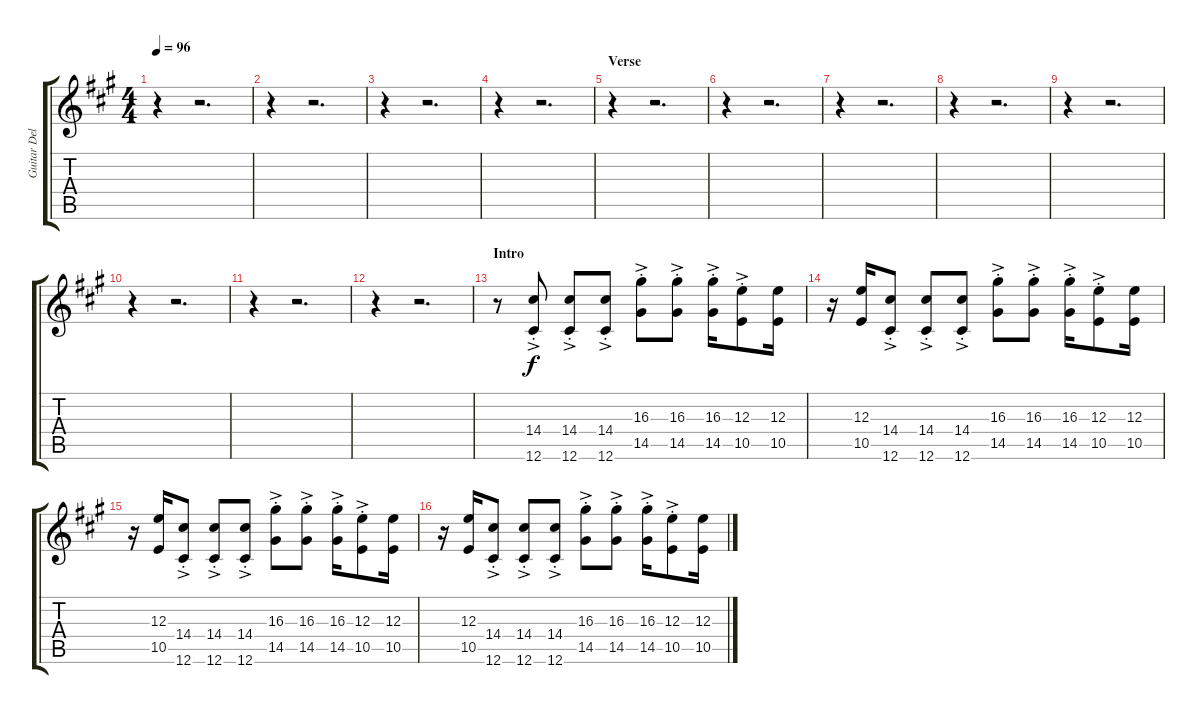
\track ("Guitar Delay" "Guitar Del") {instrument distortionguitar}
\staff {score tabs}
\tuning (Db4 Ab3 E3 B2 Gb2 Db2) {hide}
\ts (4 4)
\tempo 96
\clef g2
\ks a
r.4{dy f} r.2{d} |
r.4 r.2{d} |
r.4 r.2{d} |
r.4 r.2{d} |
\section ("" "Verse")
r.4 r.2{d} |
r.4 r.2{d} |
r.4 r.2{d} |
r.4 r.2{d} |
r.4 r.2{d} |
r.4 r.2{d} |
r.4 r.2{d} |
r.4 r.2{d} |
\section ("" "Intro")
r.8 (14.4{ac st} 12.6{ac st}).8 (14.4{ac st} 12.6{ac st}).8 (14.4{ac st} 12.6{ac st}).8 (16.3{ac st} 14.5{ac st}).8 (16.3{ac st} 14.5{ac st}).8 (16.3{ac st} 14.5{ac st}).16 (12.3{ac st} 10.5{ac st}).8 (12.3 10.5).16 |
r.16 (12.3 10.5).16 (14.4{ac st} 12.6{ac st}).8 (14.4{ac st} 12.6{ac st}).8 (14.4{ac st} 12.6{ac st}).8 (16.3{ac st} 14.5{ac st}).8 (16.3{ac st} 14.5{ac st}).8 (16.3{ac st} 14.5{ac st}).16 (12.3{ac st} 10.5{ac st}).8 (12.3 10.5).16 |
r.16 (12.3 10.5).16 (14.4{ac st} 12.6{ac st}).8 (14.4{ac st} 12.6{ac st}).8 (14.4{ac st} 12.6{ac st}).8 (16.3{ac st} 14.5{ac st}).8 (16.3{ac st} 14.5{ac st}).8 (16.3{ac st} 14.5{ac st}).16 (12.3{ac st} 10.5{ac st}).8 (12.3 10.5).16 |
r.16 (12.3 10.5).16 (14.4{ac st} 12.6{ac st}).8 (14.4{ac st} 12.6{ac st}).8 (14.4{ac st} 12.6{ac st}).8 (16.3{ac st} 14.5{ac st}).8 (16.3{ac st} 14.5{ac st}).8 (16.3{ac st} 14.5{ac st}).16 (12.3{ac st} 10.5{ac st}).8 (12.3 10.5).16
